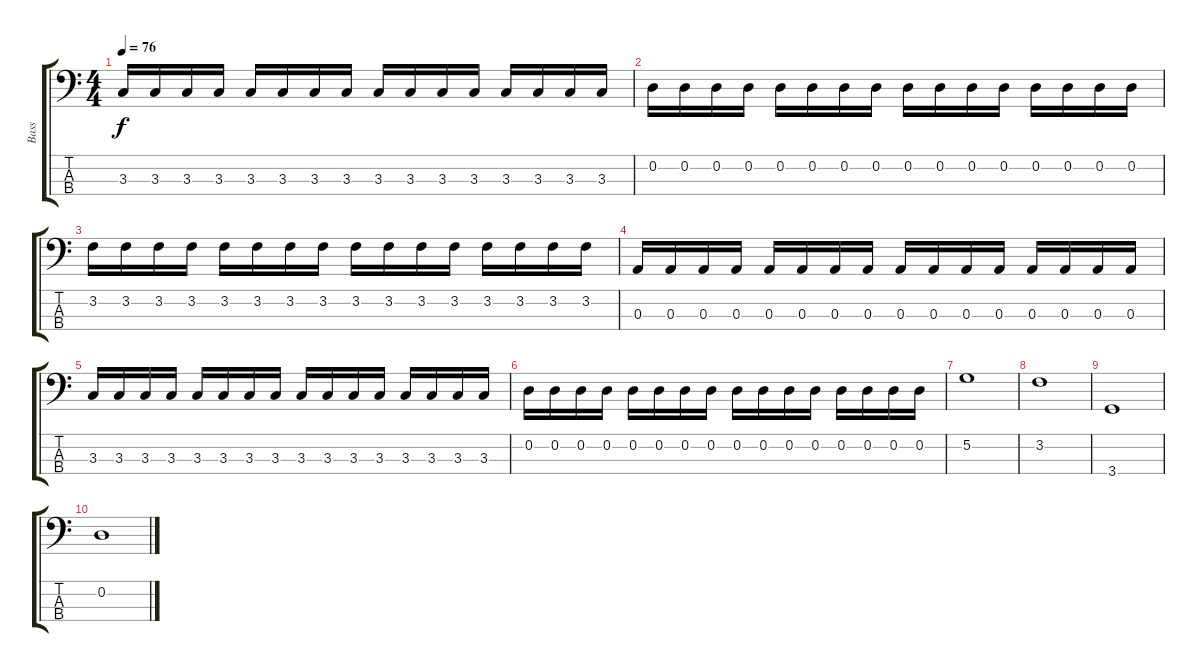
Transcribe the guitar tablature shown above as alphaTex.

\track ("Bass" "Bass") {instrument electricbassfinger}
\staff {score tabs}
\tuning (G2 D2 A1 E1) {hide}
\ts (4 4)
\tempo 76
\clef f4
\ks c
3.3.16{dy f} 3.3.16 3.3.16 3.3.16 3.3.16 3.3.16 3.3.16 3.3.16 3.3.16 3.3.16 3.3.16 3.3.16 3.3.16 3.3.16 3.3.16 3.3.16 |
0.2.16 0.2.16 0.2.16 0.2.16 0.2.16 0.2.16 0.2.16 0.2.16 0.2.16 0.2.16 0.2.16 0.2.16 0.2.16 0.2.16 0.2.16 0.2.16 |
3.2.16 3.2.16 3.2.16 3.2.16 3.2.16 3.2.16 3.2.16 3.2.16 3.2.16 3.2.16 3.2.16 3.2.16 3.2.16 3.2.16 3.2.16 3.2.16 |
0.3.16 0.3.16 0.3.16 0.3.16 0.3.16 0.3.16 0.3.16 0.3.16 0.3.16 0.3.16 0.3.16 0.3.16 0.3.16 0.3.16 0.3.16 0.3.16 |
3.3.16 3.3.16 3.3.16 3.3.16 3.3.16 3.3.16 3.3.16 3.3.16 3.3.16 3.3.16 3.3.16 3.3.16 3.3.16 3.3.16 3.3.16 3.3.16 |
0.2.16 0.2.16 0.2.16 0.2.16 0.2.16 0.2.16 0.2.16 0.2.16 0.2.16 0.2.16 0.2.16 0.2.16 0.2.16 0.2.16 0.2.16 0.2.16 |
5.2.1{volume 5} |
3.2.1 |
3.4.1{volume 0} |
0.2.1
